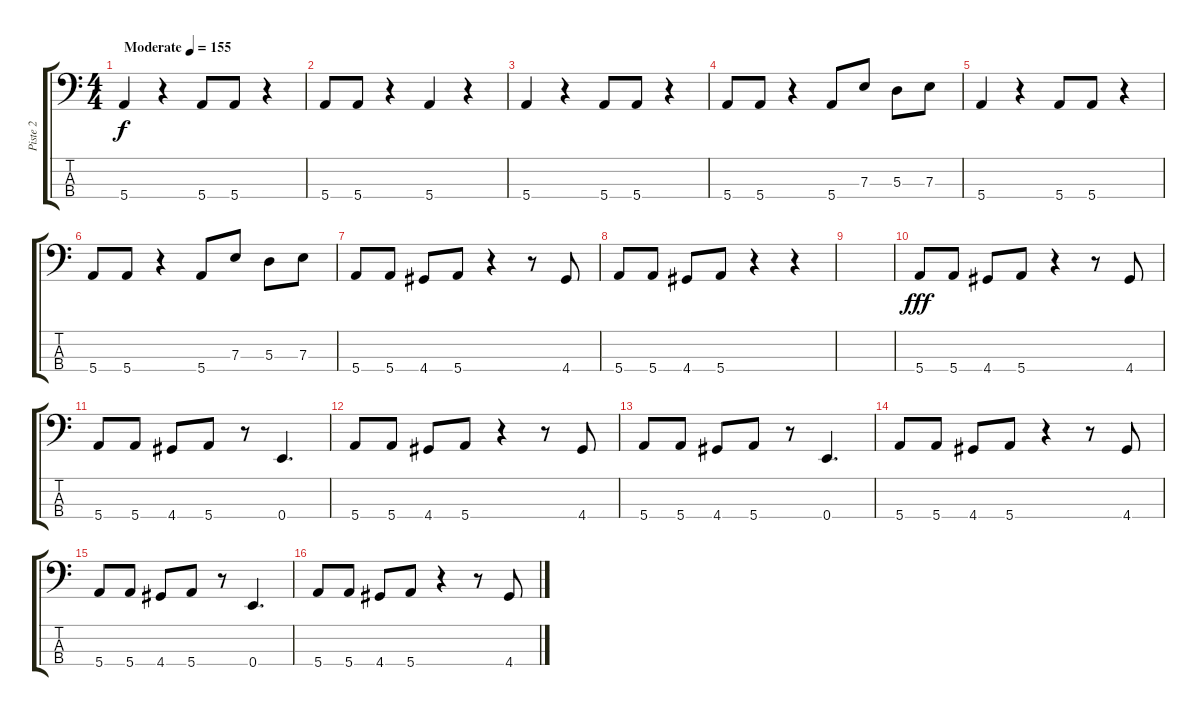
\track ("Piste 2" "Piste 2") {instrument electricbassfinger}
\staff {score tabs}
\tuning (G2 D2 A1 E1) {hide}
\ts (4 4)
\tempo (155 "Moderate")
\clef f4
\ks c
5.4.4{dy f instrument electricbassfinger} r.4 5.4.8 5.4.8 r.4 |
5.4.8 5.4.8 r.4 5.4.4 r.4 |
5.4.4 r.4 5.4.8 5.4.8 r.4 |
5.4.8 5.4.8 r.4 5.4.8 7.3.8 5.3.8 7.3.8 |
5.4.4 r.4 5.4.8 5.4.8 r.4 |
5.4.8 5.4.8 r.4 5.4.8 7.3.8 5.3.8 7.3.8 |
5.4.8 5.4.8 4.4.8 5.4.8 r.4 r.8 4.4.8 |
5.4.8 5.4.8 4.4.8 5.4.8 r.4 r.4 |
|
5.4.8{dy fff} 5.4.8 4.4.8 5.4.8 r.4 r.8 4.4.8 |
5.4.8 5.4.8 4.4.8 5.4.8 r.8 0.4.4{d} |
5.4.8 5.4.8 4.4.8 5.4.8 r.4 r.8 4.4.8 |
5.4.8 5.4.8 4.4.8 5.4.8 r.8 0.4.4{d} |
5.4.8 5.4.8 4.4.8 5.4.8 r.4 r.8 4.4.8 |
5.4.8 5.4.8 4.4.8 5.4.8 r.8 0.4.4{d} |
5.4.8 5.4.8 4.4.8 5.4.8 r.4 r.8 4.4.8
